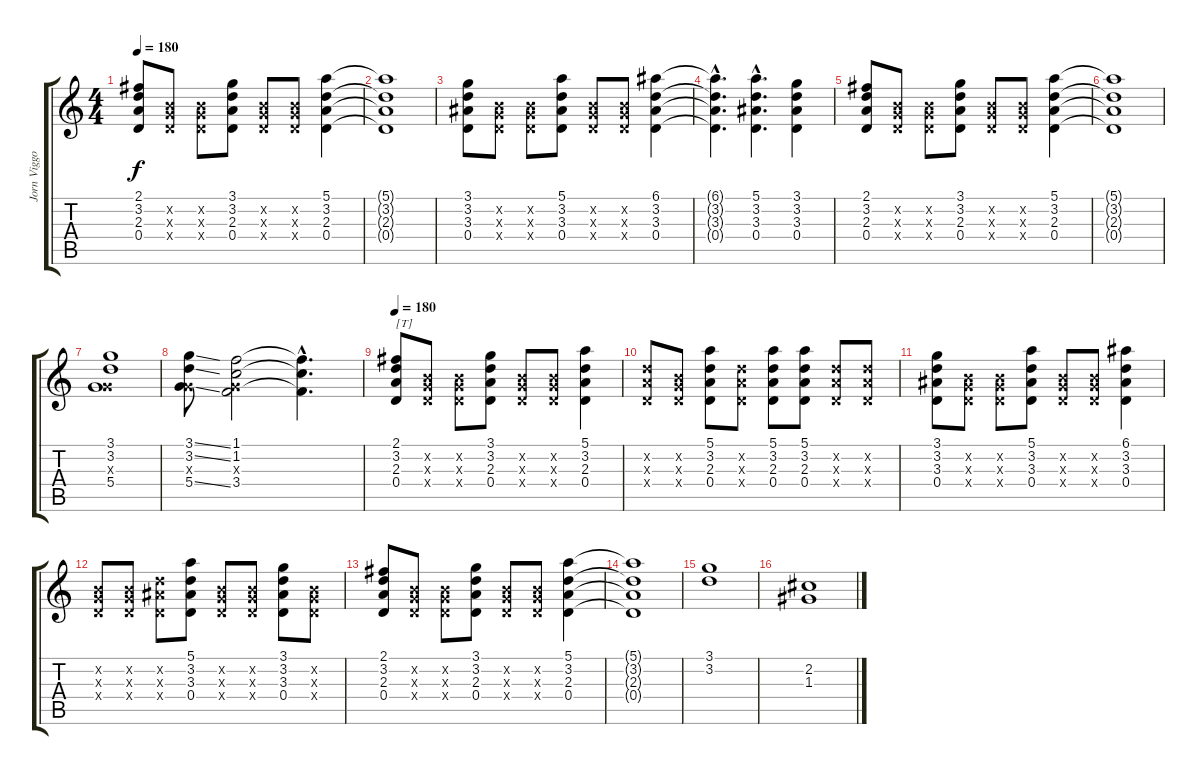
\track ("Jorn Viggo" "Jorn Viggo") {instrument distortionguitar}
\staff {score tabs}
\tuning (E4 B3 G3 D3 A2 E2) {hide}
\ts (4 4)
\section ("" " ")
\tempo 180
\clef g2
\ks c
(2.1 3.2 2.3 0.4).8{dy f} (0.2{x} 0.3{x} 0.4{x}).8 (0.2{x} 0.3{x} 0.4{x}).8 (3.1 3.2 2.3 0.4).8 (0.2{x} 0.3{x} 0.4{x}).8 (0.2{x} 0.3{x} 0.4{x}).8 (5.1 3.2 2.3 0.4).4 |
(5.1{t} 3.2{t} 2.3{t} 0.4{t}).1 |
(3.1 3.2 3.3 0.4).8 (0.2{x} 0.3{x} 0.4{x}).8 (0.2{x} 0.3{x} 0.4{x}).8 (5.1 3.2 3.3 0.4).8 (0.2{x} 0.3{x} 0.4{x}).8 (0.2{x} 0.3{x} 0.4{x}).8 (6.1 3.2 3.3 0.4).4 |
(6.1{hac t} 3.2{hac t} 3.3{hac t} 0.4{hac t}).4{d} (5.1{hac} 3.2{hac} 3.3{hac} 0.4{hac}).4{d} (3.1 3.2 3.3 0.4).4 |
(2.1 3.2 2.3 0.4).8 (0.2{x} 0.3{x} 0.4{x}).8 (0.2{x} 0.3{x} 0.4{x}).8 (3.1 3.2 2.3 0.4).8 (0.2{x} 0.3{x} 0.4{x}).8 (0.2{x} 0.3{x} 0.4{x}).8 (5.1 3.2 2.3 0.4).4 |
(5.1{t} 3.2{t} 2.3{t} 0.4{t}).1 |
(3.1 3.2 0.3{x} 5.4).1 |
(3.1{ss} 3.2{ss} 0.3{x} 5.4{ss}).8 (1.1 1.2 0.3{x} 3.4).2 (1.1{hac t} 1.2{hac t} 3.4{hac t}).4{d} |
\section ("" "")
\tempo 180
(2.1 3.2 2.3 0.4).8{txt "[T]"} (0.2{x} 0.3{x} 0.4{x}).8 (0.2{x} 0.3{x} 0.4{x}).8 (3.1 3.2 2.3 0.4).8 (0.2{x} 0.3{x} 0.4{x}).8 (0.2{x} 0.3{x} 0.4{x}).8 (5.1 3.2 2.3 0.4).4 |
(3.2{x} 2.3{x} 0.4{x}).8 (0.2{x} 0.3{x} 0.4{x}).8 (5.1 3.2 2.3 0.4).8 (3.2{x} 2.3{x} 0.4{x}).8 (5.1 3.2 2.3 0.4).8 (5.1 3.2 2.3 0.4).8 (3.2{x} 2.3{x} 0.4{x}).8 (3.2{x} 2.3{x} 0.4{x}).8 |
(3.1 3.2 3.3 0.4).8 (0.2{x} 0.3{x} 0.4{x}).8 (0.2{x} 0.3{x} 0.4{x}).8 (5.1 3.2 3.3 0.4).8 (0.2{x} 0.3{x} 0.4{x}).8 (0.2{x} 0.3{x} 0.4{x}).8 (6.1 3.2 3.3 0.4).4 |
(0.2{x} 0.3{x} 0.4{x}).8 (0.2{x} 0.3{x} 0.4{x}).8 (3.2{x} 3.3{x} 0.4{x}).8 (5.1 3.2 3.3 0.4).8 (0.2{x} 0.3{x} 0.4{x}).8 (0.2{x} 0.3{x} 0.4{x}).8 (3.1 3.2 3.3 0.4).8 (0.2{x} 0.3{x} 0.4{x}).8 |
\section ("" "")
(2.1 3.2 2.3 0.4).8 (0.2{x} 0.3{x} 0.4{x}).8 (0.2{x} 0.3{x} 0.4{x}).8 (3.1 3.2 2.3 0.4).8 (0.2{x} 0.3{x} 0.4{x}).8 (0.2{x} 0.3{x} 0.4{x}).8 (5.1 3.2 2.3 0.4).4 |
(5.1{t} 3.2{t} 2.3{t} 0.4{t}).1 |
(3.1 3.2).1 |
(2.2 1.3).1
